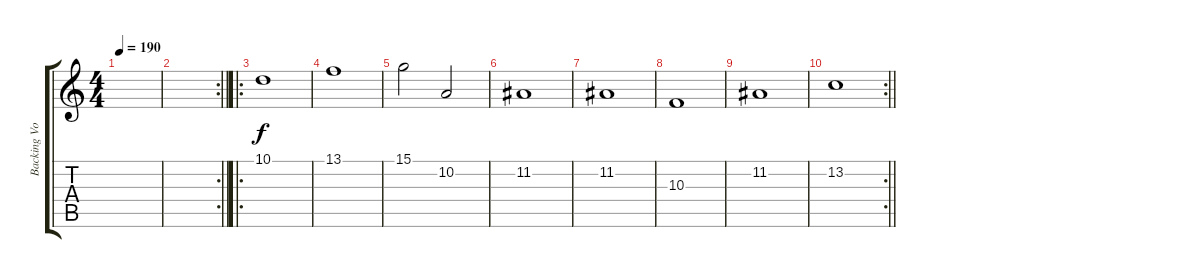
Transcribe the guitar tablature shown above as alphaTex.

\track ("Backing Vocals" "Backing Vo") {instrument trumpet}
\staff {score tabs}
\tuning (E4 B3 G3 D3 A2 D2) {hide}
\ts (4 4)
\tempo 190
\clef g2
\ks c
|
\rc 2
\barLineRight lightlight
|
\ro
10.1.1 |
13.1.1 |
15.1.2 10.2.2 |
11.2.1 |
11.2.1 |
10.3.1 |
11.2.1 |
\rc 2
\barLineRight lightlight
13.2.1
